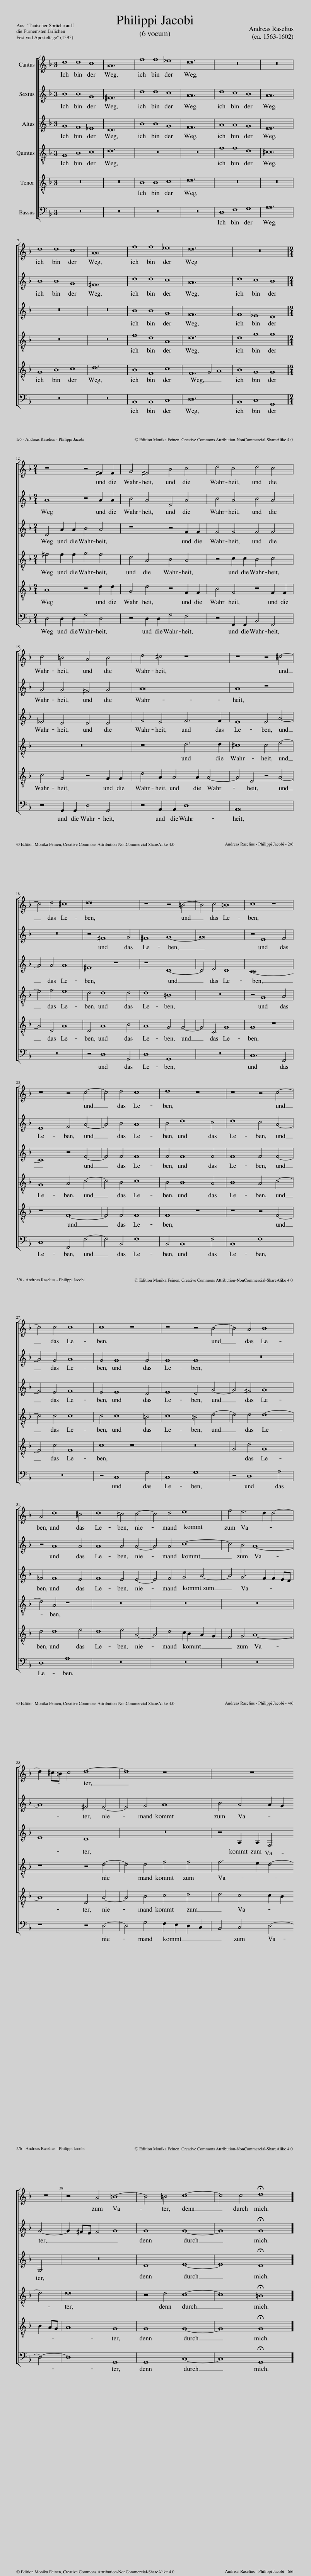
X:1
%%score [ 1 2 3 4 5 6 ]
L:1/8
M:3/1
I:linebreak $
K:F
V:1 treble
V:2 treble
V:3 treble
V:4 treble-8
V:5 treble-8
V:6 bass
V:1
 d8 d8 c8 | A24 | f8 f8 _e8 | d24 | z24 | %5
 z24 |$ d8 d8 c8 | A24 | f8 f8 _e8 | d24 | %10
 z24 ||$[M:2/1] z8 z4 ^F2 F2 | G4 ^F4 B4 c4 | d4 c4 d4 c4 |$ c4 =B4 A4 B4 | %15
 d4 ^c4 z8 | z8 z4 ^c4- |$ c4 d4 ^c8 | d16 | z8 z4 =B4- | %20
 B4 c4 =B8 | c8 z8 |$ z8 z4 c4- | c4 d4 c8 | d8 z8 | %25
 z8 z4 c4- |$ c4 c4 c8 | c8 z8 | z8 z4 B4- | B4 A4 B8 |$ %30
 A4 d8 ^c4 | d8 ^c4 c4- | c4 d4 e8 | f4 e6 d2 d4- |$ d2 ^c=B c4 d8- | %35
 d8 z8 | z12 |$ z4 | z4 A4 =B8- | B4 =B4 c8- | %40
 c4 c4 !fermata!d8 |] %41
V:2
 B8 B8 G8 | ^F24 | d8 d8 c8 | A24 | d8 c8 B8 | %5
 A24 |$ B8 B8 G8 | ^F24 | d8 d8 c8 | A24 | %10
 d8 c8 B8 ||$[M:2/1] A8 z4 A2 A2 | B4 A4 D4 A4 | B4 A4 B4 A4 |$ G4 G4 ^F4 G4 | %15
 A16 | A8 z8 |$ z16 | z4 ^F8 G4 | ^F8 G8- | %20
 G16 | z4 E8 F4 |$ E8 F4 A4- | A4 B4 A8 | B4 d8 c4 | %25
 d8 c4 A4- |$ A4 G4 A8 | G4 G8 G4 | G8 G8 | z16 |$ %30
 z4 A8 A4 | A8 A4 A4- | A4 A4 c8- | c4 B4 A8- |$ A8 ^F4 F4- | %35
 F4 G4 A8 | B4 A4 A2 G2 |$ G4- | G2 ^FE F4 G8 | G8 G8- | %40
 G8 !fermata!G8 |] %41
V:3
 G8 F8 _E8 | D24 | B8 B8 G8 | F24 | A8 A8 G8 | %5
 E24 |$ z24 | z24 | B8 B8 G8 | F24 | %10
 F8 _E8 D8 ||$[M:2/1] D4 A2 A2 B4 A4 | z8 z4 F2 F2 | F4 F4 F4 F4 |$ _E4 D4 D4 D4 | %15
 F4 E4 F6 F2 | E8 E4 A4- |$ A4 A4 A8 | ^F8 z8 | z8 D8- | %20
 D4 E4 D8 | C16- |$ C8 z4 F4- | F4 F4 F8 | F4 F8 F4 | %25
 F8 F4 F4- |$ F4 E4 F8 | E4 E8 D4 | E8 D4 G4- | G4 ^F4 G8 |$ %30
 =F4 F8 E4 | F8 E4 E4- | E4 F4 G4 A4- | A4 G6 F2 F2 ED |$ E8 D8 | %35
 z16 | z4 A,2 A,2 F,4 |$ G,4 | z16 | D8 E8- | %40
 E8 !fermata!D8 |] %41
V:4
 G8 B8 c8 | d24 | z24 | z24 | f8 f8 d8 | %5
 ^c24 |$ z24 | z24 | f8 d8 A8 | d24 | %10
 d8 g8 g8 ||$[M:2/1] ^f4 f2 f2 g4 f4 | d4 A4 B4 A4 | z4 c2 c2 B4 c4 |$ z16 | %15
 z8 d6 d2 | ^c8 c4 e4- |$ e4 f4 e8 | d4 d8 d4 | d8 =B8 | %20
 z16 | z4 G8 A4 |$ G8 A4 c4- | c4 B4 c8 | B4 B8 A4 | %25
 B8 A4 c4- |$ c4 c4 c8 | c4 c8 =B4 | c8 =B4 d4- | d4 d4 d8- |$ %30
 d4 A4 z8 | z16 | z16 | z16 |$ z8 z4 d4- | %35
 d4 d4 f4 f4 | f6 e2 d4- |$ d4 | d16 | z4 d4 c8- | %40
 c8 !fermata!=B8 |] %41
V:5
 z24 | z24 | B8 B8 c8 | d24 | z24 | %5
 z24 |$ G8 B8 c8 | d24 | B8 F8 c8 | F12 G4 A8 | %10
 B8 G8 G8 ||$[M:2/1] A8 z4 d2 d2 | G4 d4 z4 F2 F2 | B4 F4 z4 F2 F2 |$ c4 G4 z4 G2 G2 | %15
 d4 A2 A4 A2 A4- | A4 E4 z4 A4- |$ A4 D4 A8 | D4 A8 B4 | A8 G4 G4- | %20
 G4 C4 G8 | G8 z8 |$ z8 F8- | F4 F4 F8 | F8 z8 | %25
 z8 z4 F4- |$ F4 c4 F8 | c8 z8 | z16 | G4 d4 G8 |$ %30
 d4 d8 e4 | d8 e4 A4- | A4 d4 c2 B2 A2 G2 | F4 G4 A8- |$ A8 D4 A4- | %35
 A4 B4 c4 d4 | d4 c4 c2 B2 |$ B2 AG | A8 G8 | G8 G8- | %40
 G8 !fermata!G8 |] %41
V:6
 z24 | z24 | z24 | z24 | D,8 F,8 G,8 | %5
 A,24 |$ z24 | z24 | B,,8 B,,8 C,8 | D,24 | %10
 B,,8 C,8 G,,8 ||$[M:2/1] D,4 D,2 D,2 G,4 D,4 | z4 D,2 D,2 G,4 F,4 | z4 F,,2 F,,2 B,,4 F,,4 |$ z4 G,,2 G,,2 D,4 G,,4 | %15
 z4 A,,2 A,,2 D,8 | A,,16 |$ z16 | z4 D,8 G,,4 | D,8 G,,8 | %20
 z16 | C,12 F,,4 |$ C,8 F,,4 F,4- | F,4 B,,4 F,8 | B,,4 B,,8 F,4 | %25
 B,,8 F,8 |$ z16 | z4 C,8 G,4 | C,8 G,8 | z4 D,8 A,4 |$ %30
 D,8 A,8 | z16 | z16 | z16 |$ z8 z4 D,4- | %35
 D,4 G,4 F,2 E,2 D,2 C,2 | B,,4 C,4 D,4- |$ D,4- | D,8 G,,8 | G,,8 C,8- | %40
 C,8 !fermata!G,,8 |] %41
